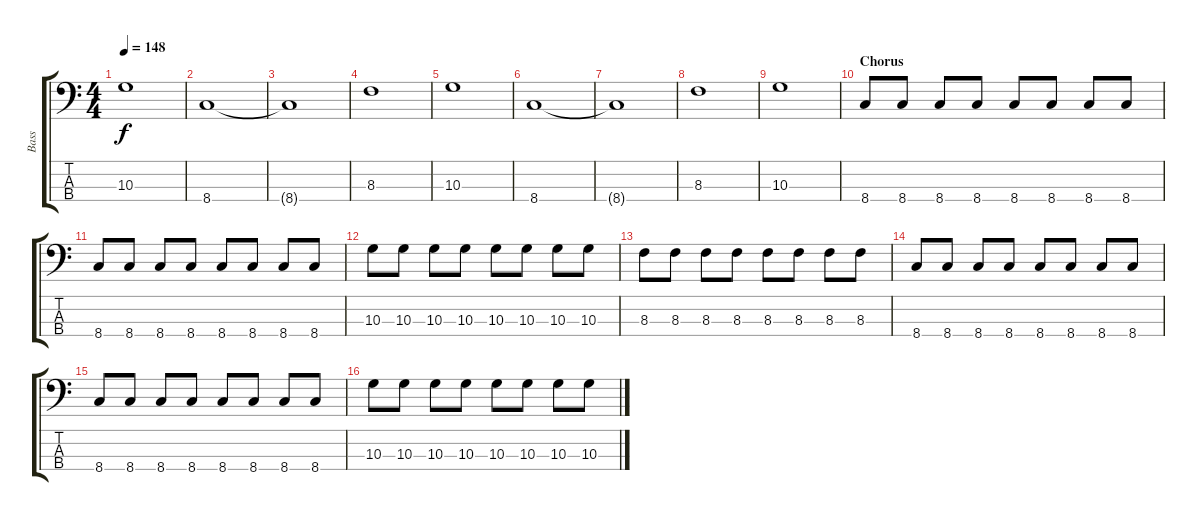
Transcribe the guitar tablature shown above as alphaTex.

\track ("Bass" "Bass") {instrument slapbass2}
\staff {score tabs}
\tuning (G2 D2 A1 E1) {hide}
\ts (4 4)
\tempo 148
\clef f4
\ks c
10.3.1{dy f} |
8.4.1 |
8.4{t}.1 |
8.3.1 |
10.3.1 |
8.4.1 |
8.4{t}.1 |
8.3.1 |
10.3.1 |
\section ("" "Chorus")
8.4.8 8.4.8 8.4.8 8.4.8 8.4.8 8.4.8 8.4.8 8.4.8 |
8.4.8 8.4.8 8.4.8 8.4.8 8.4.8 8.4.8 8.4.8 8.4.8 |
10.3.8 10.3.8 10.3.8 10.3.8 10.3.8 10.3.8 10.3.8 10.3.8 |
8.3.8 8.3.8 8.3.8 8.3.8 8.3.8 8.3.8 8.3.8 8.3.8 |
8.4.8 8.4.8 8.4.8 8.4.8 8.4.8 8.4.8 8.4.8 8.4.8 |
8.4.8 8.4.8 8.4.8 8.4.8 8.4.8 8.4.8 8.4.8 8.4.8 |
10.3.8 10.3.8 10.3.8 10.3.8 10.3.8 10.3.8 10.3.8 10.3.8
